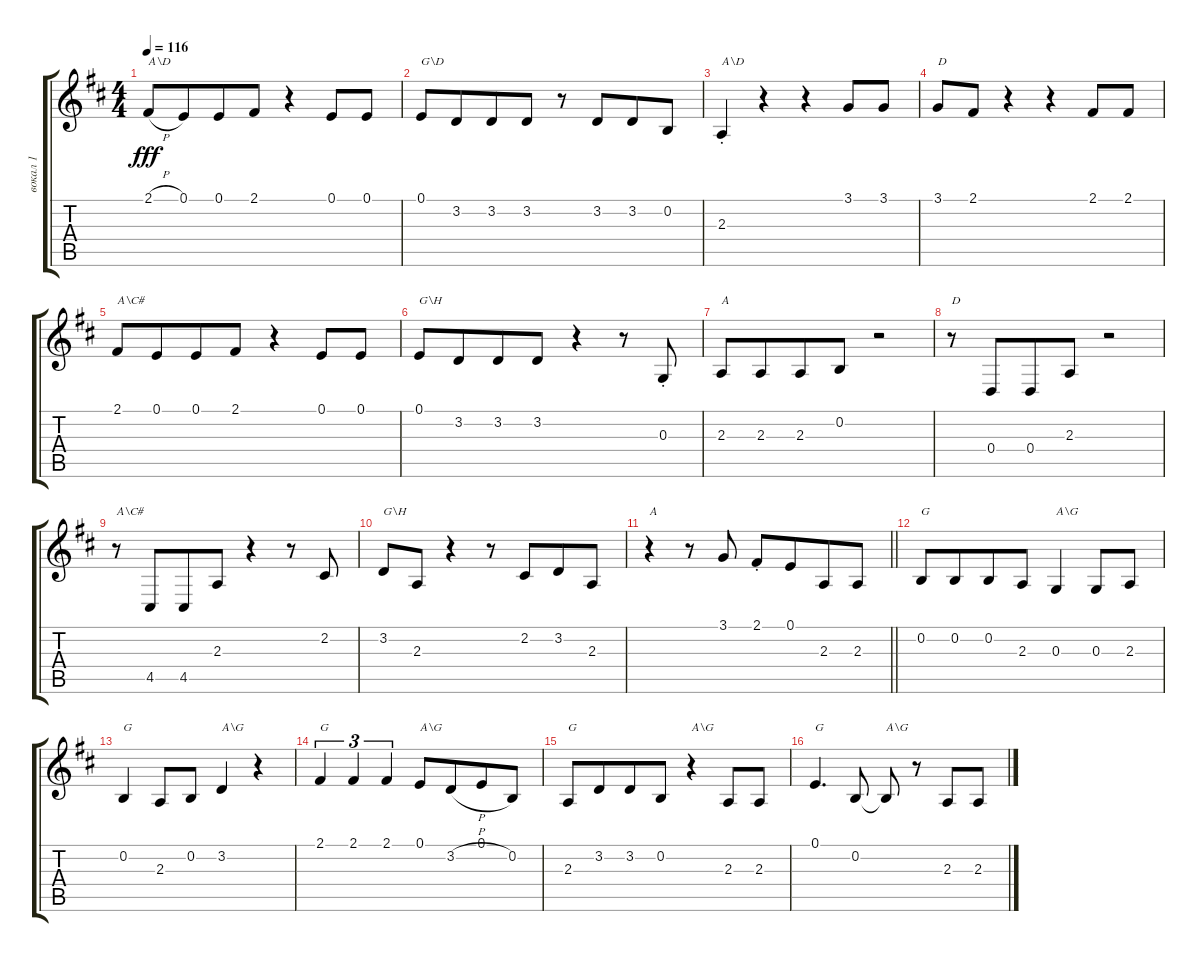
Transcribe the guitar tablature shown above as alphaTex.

\track ("вокал 1" "вокал 1") {instrument accordion}
\staff {score tabs}
\tuning (E4 B3 G3 D3 A2 E2) {hide}
\ts (4 4)
\tempo 116
\clef g2
\ks d
2.1{h}.8{txt "A\\D" dy fff} 0.1.8{beam merge} 0.1.8 2.1.8 r.4 0.1.8 0.1.8 |
0.1.8{txt "G\\D"} 3.2.8{beam merge} 3.2.8 3.2.8 r.8 3.2.8{beam merge} 3.2.8 0.2.8 |
2.3{st}.4{txt "A\\D"} r.4 r.4 3.1.8 3.1.8 |
3.1.8{txt "D"} 2.1.8 r.4 r.4 2.1.8 2.1.8 |
2.1.8{txt "A\\C#"} 0.1.8{beam merge} 0.1.8 2.1.8 r.4 0.1.8 0.1.8 |
0.1.8{txt "G\\H"} 3.2.8{beam merge} 3.2.8 3.2.8 r.4 r.8 0.3{st}.8 |
2.3.8{txt "A"} 2.3.8{beam merge} 2.3.8 0.2.8 r.2 |
r.8{txt "D"} 0.4.8{beam merge} 0.4.8 2.3.8 r.2 |
r.8{txt "A\\C#"} 4.5.8{beam merge} 4.5.8 2.3.8 r.4 r.8 2.2.8 |
3.2.8{txt "G\\H"} 2.3.8 r.4 r.8 2.2.8{beam merge} 3.2.8 2.3.8 |
\barLineRight lightlight
r.4{txt "A"} r.8 3.1.8 2.1{st}.8 0.1.8{beam merge} 2.3.8 2.3.8 |
0.2.8{txt "G"} 0.2.8{beam merge} 0.2.8 2.3.8 0.3.4{txt "A\\G"} 0.3.8 2.3.8 |
0.2.4{txt "G"} 2.3.8 0.2.8 3.2.4{txt "A\\G"} r.4 |
2.1.4{tu (3 2) txt "G"} 2.1.4{tu (3 2)} 2.1.4{tu (3 2)} 0.1.8{txt "A\\G"} 3.2{h}.8{beam merge} 0.1.8 0.2.8 |
2.3.8{txt "G"} 3.2.8{beam merge} 3.2.8 0.2.8 r.4{txt "A\\G"} 2.3.8 2.3.8 |
0.1.4{d txt "G"} 0.2.8 0.2{t}.8{txt "A\\G"} r.8 2.3.8 2.3.8
